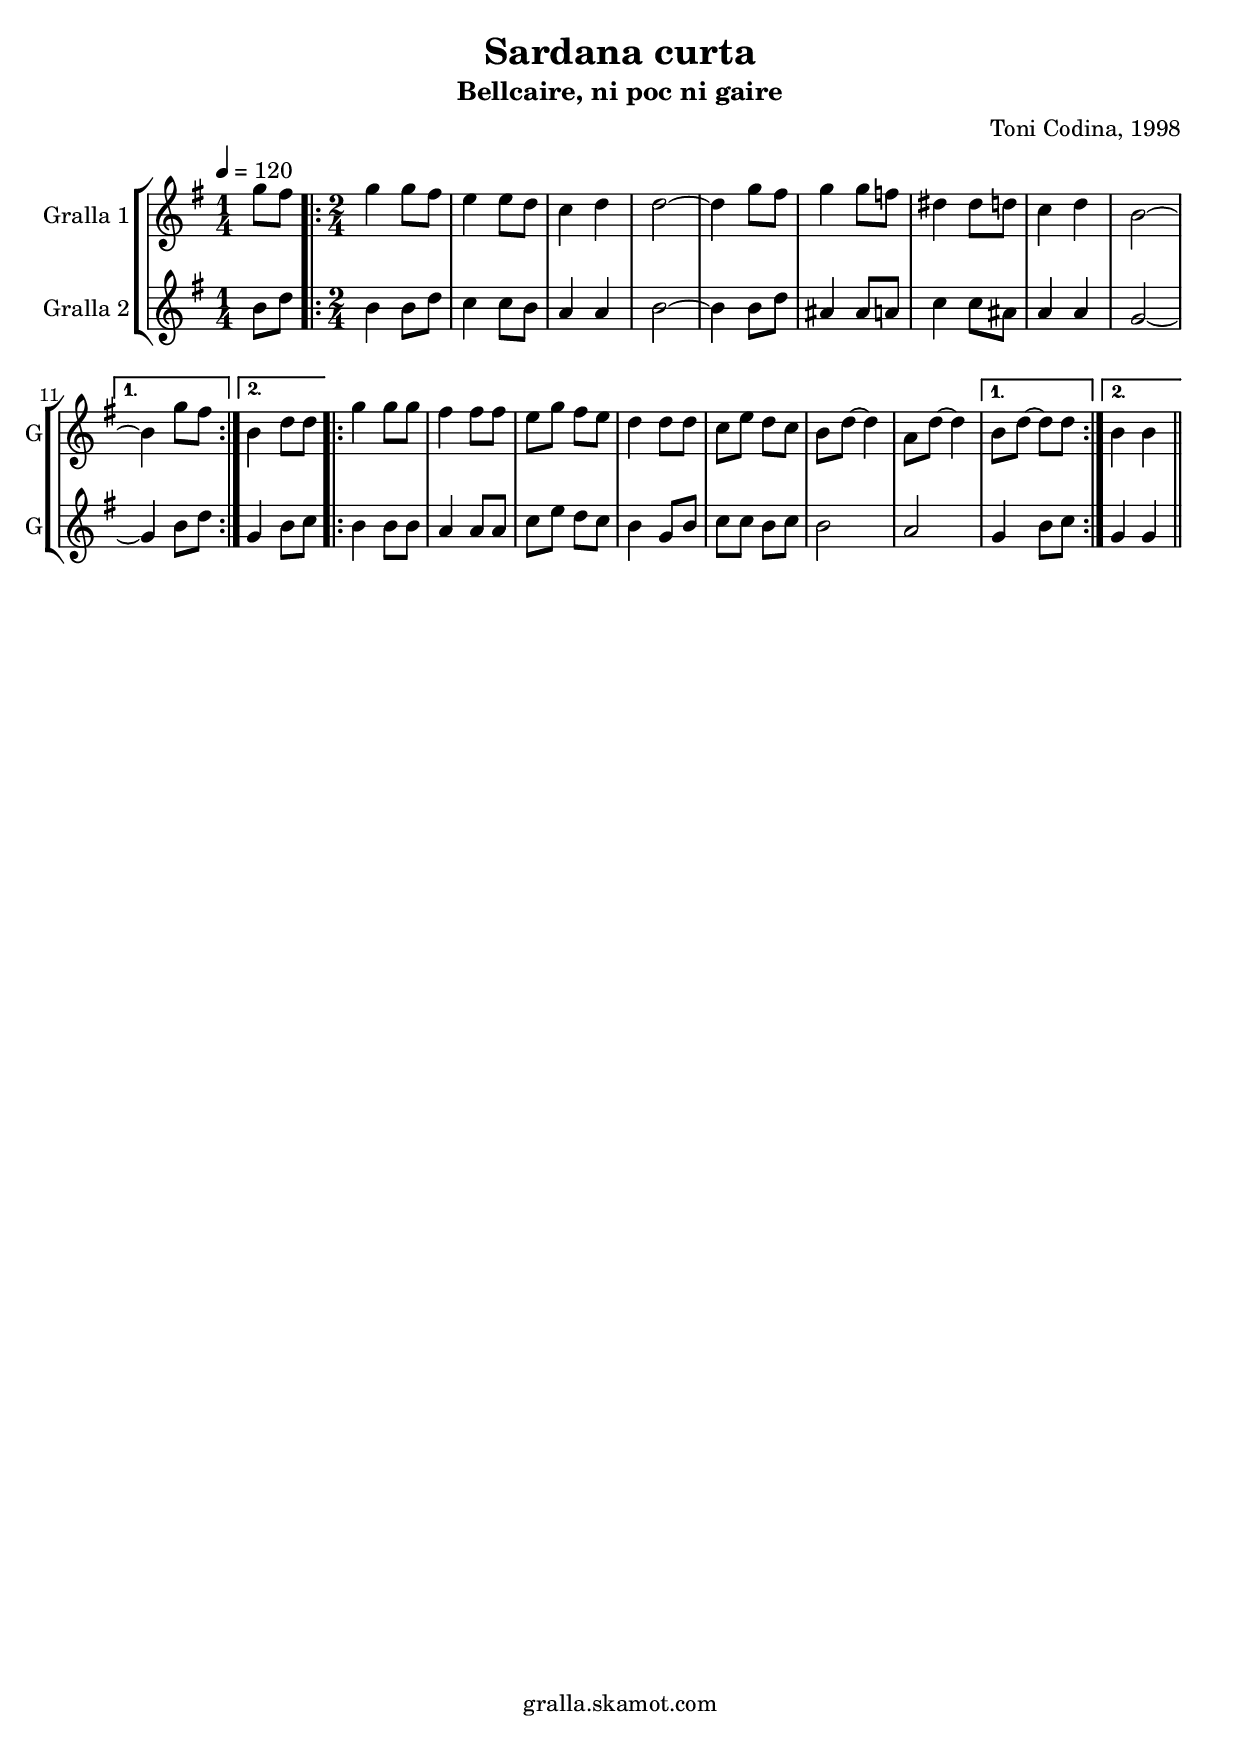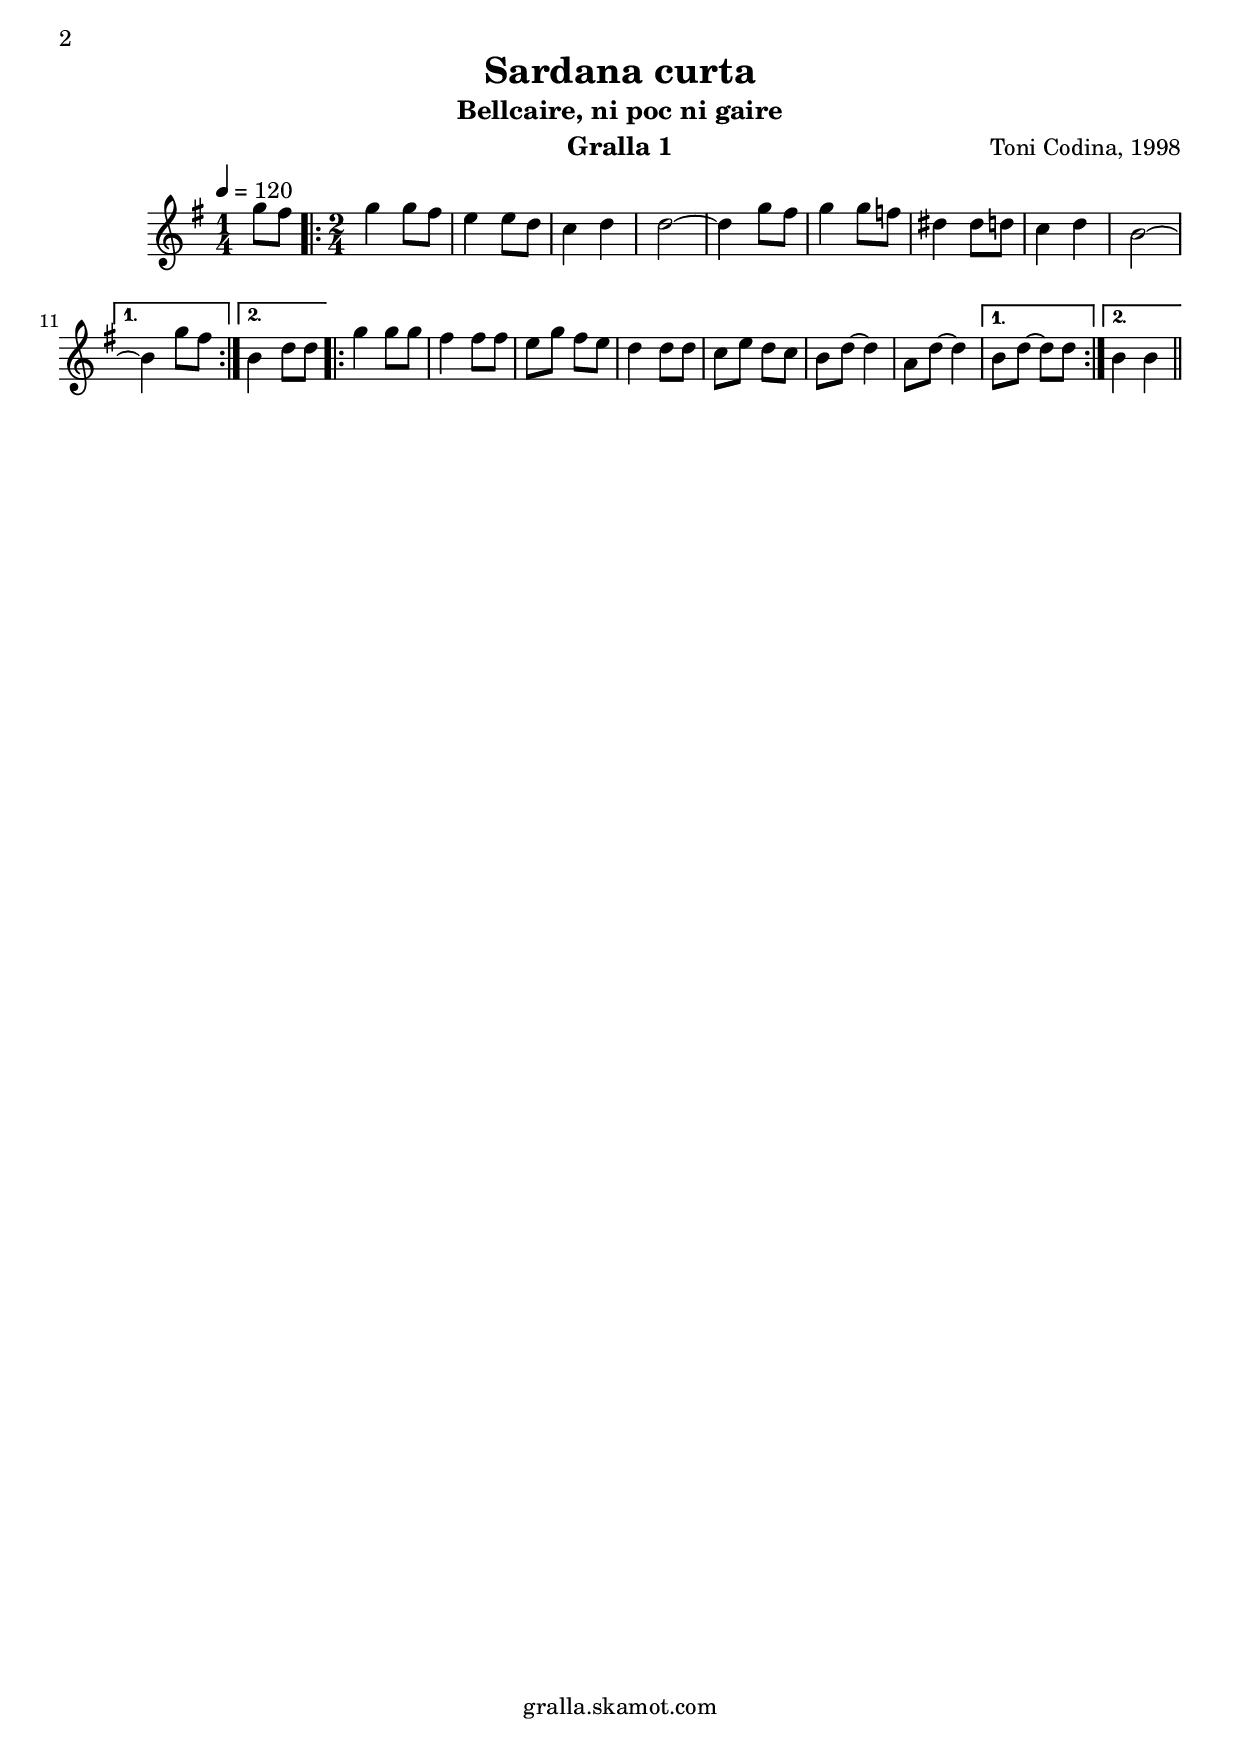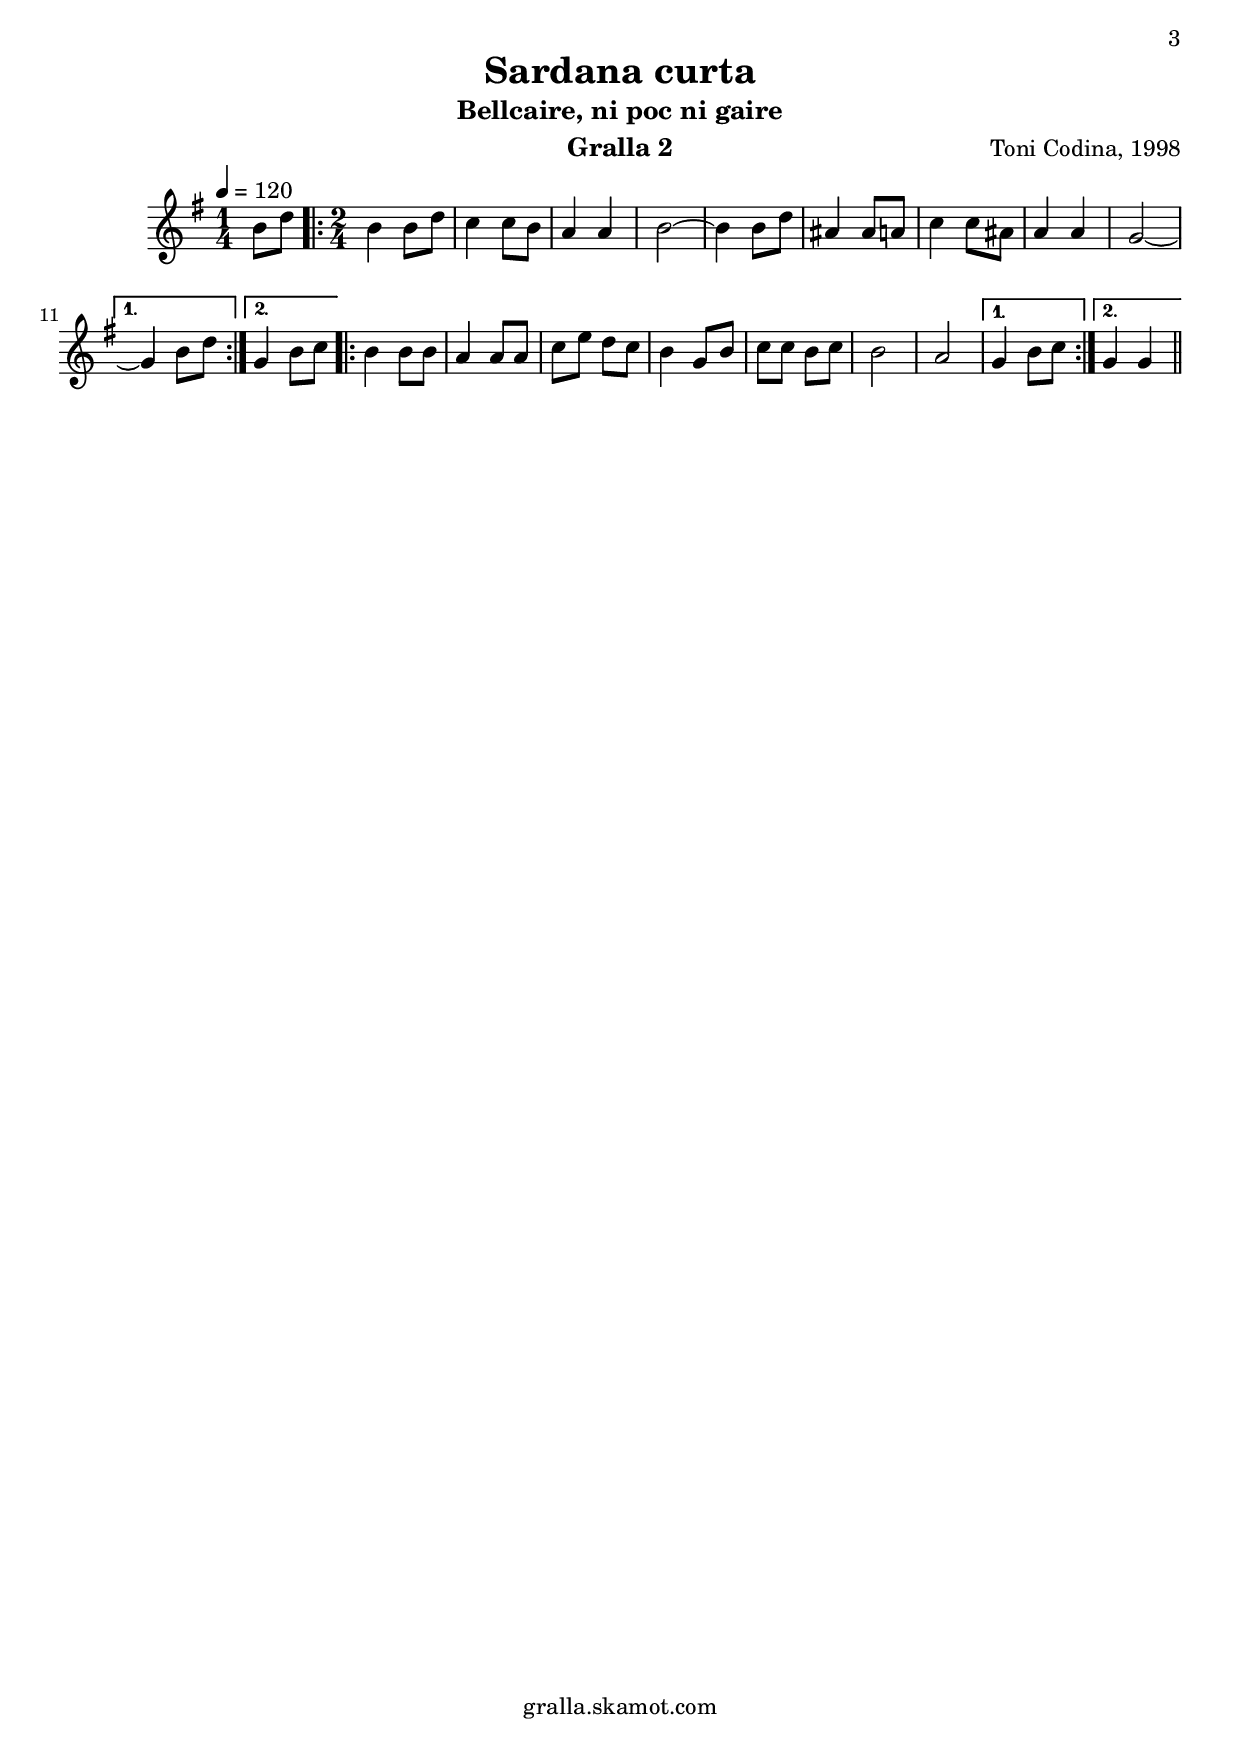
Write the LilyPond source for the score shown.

\version "2.16.2"

\header {
  dedication=""
  title="Sardana curta"
  subtitle="Bellcaire, ni poc ni gaire"
  subsubtitle=""
  poet=""
  meter=""
  piece=""
  composer="Toni Codina, 1998"
  arranger=""
  opus=""
  instrument=""
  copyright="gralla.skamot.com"
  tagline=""
}

liniaroAa =
\relative g''
{
  \tempo 4=120
  \clef treble
  \key g \major
  \time 1/4
  g8 fis  |
  \time 2/4   \repeat volta 2 { g4 g8 fis  |
  e4 e8 d  |
  c4 d  |
  %05
  d2 ~  |
  d4 g8 fis  |
  g4 g8 f  |
  dis4 dis8 d  |
  c4 d  |
  %10
  b2 ~ }
  \alternative { { b4 g'8 fis }
  { b,4 d8 d } }
  \repeat volta 2 { g4 g8 g  |
  fis4 fis8 fis  |
  %15
  e8 g fis e  |
  d4 d8 d  |
  c8 e d c  |
  b8 d ~ d4  |
  a8 d ~ d4 }
  %20
  \alternative { { b8 d ~ d d }
  { b4 b } } \bar "||"
}

liniaroAb =
\relative b'
{
  \tempo 4=120
  \clef treble
  \key g \major
  \time 1/4
  b8 d  |
  \time 2/4   \repeat volta 2 { b4 b8 d  |
  c4 c8 b  |
  a4 a  |
  %05
  b2 ~  |
  b4 b8 d  |
  ais4 ais8 a  |
  c4 c8 ais  |
  a4 a  |
  %10
  g2 ~ }
  \alternative { { g4 b8 d }
  { g,4 b8 c } }
  \repeat volta 2 { b4 b8 b  |
  a4 a8 a  |
  %15
  c8 e d c  |
  b4 g8 b  |
  c8 c b c  |
  b2  |
  a2 }
  %20
  \alternative { { g4 b8 c }
  { g4 g } } \bar "||"
}

\bookpart {
  \score {
    \new StaffGroup {
      \override Score.RehearsalMark.self-alignment-X = #LEFT
      <<
        \new Staff \with {instrumentName = #"Gralla 1" shortInstrumentName = #"G"} \liniaroAa
        \new Staff \with {instrumentName = #"Gralla 2" shortInstrumentName = #"G"} \liniaroAb
      >>
    }
    \layout {}
  }
  \score { \unfoldRepeats
    \new StaffGroup {
      \override Score.RehearsalMark.self-alignment-X = #LEFT
      <<
        \new Staff \with {instrumentName = #"Gralla 1" shortInstrumentName = #"G"} \liniaroAa
        \new Staff \with {instrumentName = #"Gralla 2" shortInstrumentName = #"G"} \liniaroAb
      >>
    }
    \midi {
      \set Staff.midiInstrument = "oboe"
      \set DrumStaff.midiInstrument = "drums"
    }
  }
}

\bookpart {
  \header {instrument="Gralla 1"}
  \score {
    \new StaffGroup {
      \override Score.RehearsalMark.self-alignment-X = #LEFT
      <<
        \new Staff \liniaroAa
      >>
    }
    \layout {}
  }
  \score { \unfoldRepeats
    \new StaffGroup {
      \override Score.RehearsalMark.self-alignment-X = #LEFT
      <<
        \new Staff \liniaroAa
      >>
    }
    \midi {
      \set Staff.midiInstrument = "oboe"
      \set DrumStaff.midiInstrument = "drums"
    }
  }
}

\bookpart {
  \header {instrument="Gralla 2"}
  \score {
    \new StaffGroup {
      \override Score.RehearsalMark.self-alignment-X = #LEFT
      <<
        \new Staff \liniaroAb
      >>
    }
    \layout {}
  }
  \score { \unfoldRepeats
    \new StaffGroup {
      \override Score.RehearsalMark.self-alignment-X = #LEFT
      <<
        \new Staff \liniaroAb
      >>
    }
    \midi {
      \set Staff.midiInstrument = "oboe"
      \set DrumStaff.midiInstrument = "drums"
    }
  }
}

